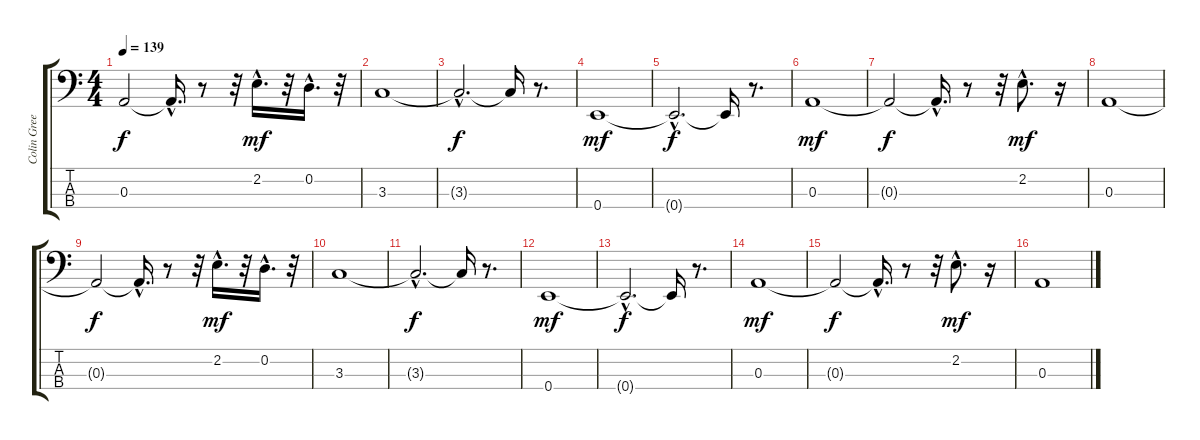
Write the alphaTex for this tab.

\track ("Colin Greenwood - Bass" "Colin Gree") {instrument electricbassfinger}
\staff {score tabs}
\tuning (G2 D2 A1 E1) {hide}
\ts (4 4)
\tempo 139
\clef f4
\ks c
0.3{t}.2{dy f} 0.3{hac t}.16{d} r.8 r.32 2.2{hac}.16{d dy mf} r.32 0.2{hac}.16{d} r.32 |
3.3.1 |
3.3{hac t}.2{d dy f} 3.3{t}.16 r.8{d} |
0.4.1{dy mf} |
0.4{hac t}.2{d dy f} 0.4{t}.16 r.8{d} |
0.3.1{dy mf} |
0.3{t}.2{dy f} 0.3{hac t}.16{d} r.8 r.32 2.2{hac}.8{d dy mf} r.16 |
0.3.1 |
0.3{t}.2{dy f} 0.3{hac t}.16{d} r.8 r.32 2.2{hac}.16{d dy mf} r.32 0.2{hac}.16{d} r.32 |
3.3.1 |
3.3{hac t}.2{d dy f} 3.3{t}.16 r.8{d} |
0.4.1{dy mf} |
0.4{hac t}.2{d dy f} 0.4{t}.16 r.8{d} |
0.3.1{dy mf} |
0.3{t}.2{dy f} 0.3{hac t}.16{d} r.8 r.32 2.2{hac}.8{d dy mf} r.16 |
0.3.1
